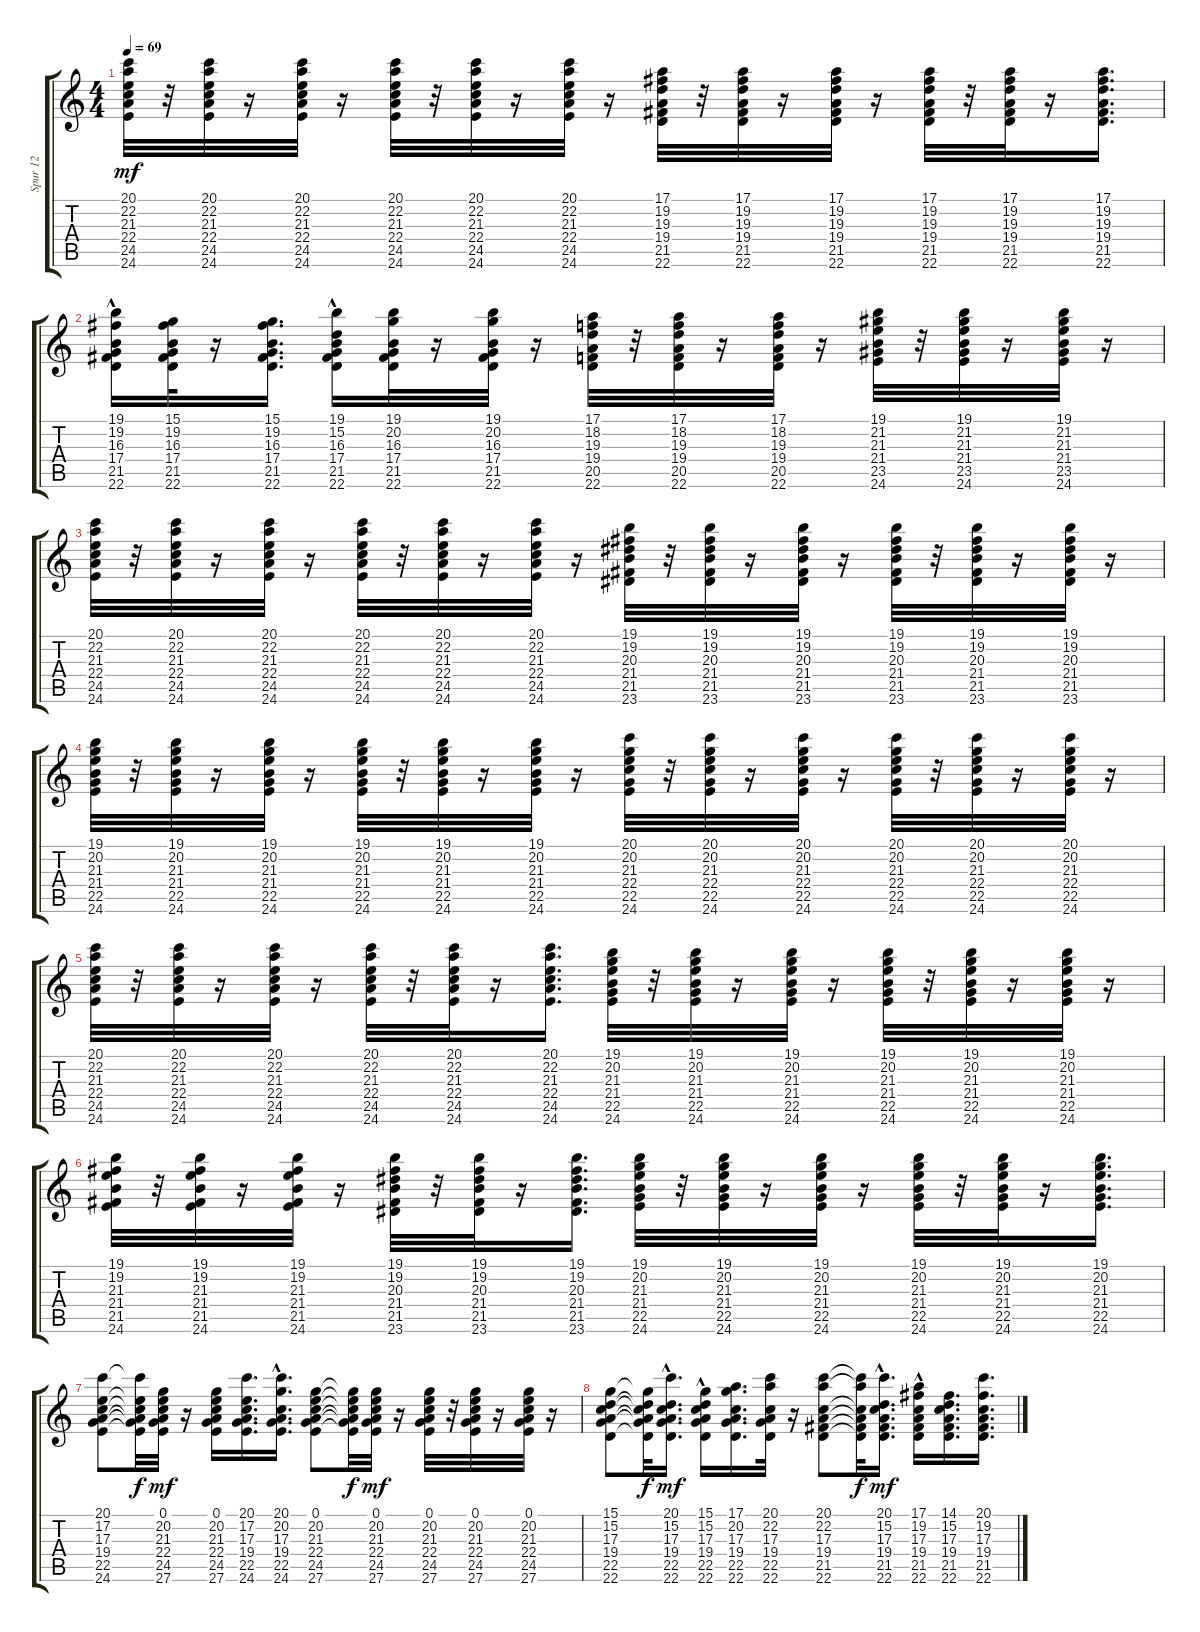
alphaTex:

\track ("Spur 12" "Spur 12") {instrument acousticgrandpiano}
\staff {score tabs}
\tuning (E4 B3 G3 D3 A2 E2) {hide}
\ts (4 4)
\tempo 69
\clef g2
\ks c
(20.1 22.2 21.3 22.4 24.5 24.6).32{dy mf} r.32 (20.1 22.2 21.3 22.4 24.5 24.6).32 r.16 (20.1 22.2 21.3 22.4 24.5 24.6).32 r.16 (20.1 22.2 21.3 22.4 24.5 24.6).32 r.32 (20.1 22.2 21.3 22.4 24.5 24.6).32 r.16 (20.1 22.2 21.3 22.4 24.5 24.6).32 r.16 (17.1 19.2 19.3 19.4 21.5 22.6).32 r.32 (17.1 19.2 19.3 19.4 21.5 22.6).32 r.16 (17.1 19.2 19.3 19.4 21.5 22.6).32 r.16 (17.1 19.2 19.3 19.4 21.5 22.6).32 r.32 (17.1 19.2 19.3 19.4 21.5 22.6).32 r.16 (17.1 19.2 19.3 19.4 21.5 22.6).16{d} |
(19.1{hac} 19.2 16.3 17.4 21.5 22.6).16 (15.1 19.2 16.3 17.4 21.5 22.6).32 r.16 (15.1 19.2 16.3 17.4 21.5 22.6).16{d} (19.1 15.2{hac} 16.3 17.4 21.5 22.6).16 (19.1 20.2 16.3 17.4 21.5 22.6).32 r.16 (19.1 20.2 16.3 17.4 21.5 22.6).32 r.16 (17.1 18.2 19.3 19.4 20.5 22.6).32 r.32 (17.1 18.2 19.3 19.4 20.5 22.6).32 r.16 (17.1 18.2 19.3 19.4 20.5 22.6).32 r.16 (19.1 21.2 21.3 21.4 23.5 24.6).32 r.32 (19.1 21.2 21.3 21.4 23.5 24.6).32 r.16 (19.1 21.2 21.3 21.4 23.5 24.6).32 r.16 |
(20.1 22.2 21.3 22.4 24.5 24.6).32 r.32 (20.1 22.2 21.3 22.4 24.5 24.6).32 r.16 (20.1 22.2 21.3 22.4 24.5 24.6).32 r.16 (20.1 22.2 21.3 22.4 24.5 24.6).32 r.32 (20.1 22.2 21.3 22.4 24.5 24.6).32 r.16 (20.1 22.2 21.3 22.4 24.5 24.6).32 r.16 (19.1 19.2 20.3 21.4 21.5 23.6).32 r.32 (19.1 19.2 20.3 21.4 21.5 23.6).32 r.16 (19.1 19.2 20.3 21.4 21.5 23.6).32 r.16 (19.1 19.2 20.3 21.4 21.5 23.6).32 r.32 (19.1 19.2 20.3 21.4 21.5 23.6).32 r.16 (19.1 19.2 20.3 21.4 21.5 23.6).32 r.16 |
(19.1 20.2 21.3 21.4 22.5 24.6).32 r.32 (19.1 20.2 21.3 21.4 22.5 24.6).32 r.16 (19.1 20.2 21.3 21.4 22.5 24.6).32 r.16 (19.1 20.2 21.3 21.4 22.5 24.6).32 r.32 (19.1 20.2 21.3 21.4 22.5 24.6).32 r.16 (19.1 20.2 21.3 21.4 22.5 24.6).32 r.16 (20.1 20.2 21.3 22.4 22.5 24.6).32 r.32 (20.1 20.2 21.3 22.4 22.5 24.6).32 r.16 (20.1 20.2 21.3 22.4 22.5 24.6).32 r.16 (20.1 20.2 21.3 22.4 22.5 24.6).32 r.32 (20.1 20.2 21.3 22.4 22.5 24.6).32 r.16 (20.1 20.2 21.3 22.4 22.5 24.6).32 r.16 |
(20.1 22.2 21.3 22.4 24.5 24.6).32 r.32 (20.1 22.2 21.3 22.4 24.5 24.6).32 r.16 (20.1 22.2 21.3 22.4 24.5 24.6).32 r.16 (20.1 22.2 21.3 22.4 24.5 24.6).32 r.32 (20.1 22.2 21.3 22.4 24.5 24.6).32 r.16 (20.1 22.2 21.3 22.4 24.5 24.6).16{d} (19.1 20.2 21.3 21.4 22.5 24.6).32 r.32 (19.1 20.2 21.3 21.4 22.5 24.6).32 r.16 (19.1 20.2 21.3 21.4 22.5 24.6).32 r.16 (19.1 20.2 21.3 21.4 22.5 24.6).32 r.32 (19.1 20.2 21.3 21.4 22.5 24.6).32 r.16 (19.1 20.2 21.3 21.4 22.5 24.6).32 r.16 |
(19.1 19.2 21.3 21.4 21.5 24.6).32 r.32 (19.1 19.2 21.3 21.4 21.5 24.6).32 r.16 (19.1 19.2 21.3 21.4 21.5 24.6).32 r.16 (19.1 19.2 20.3 21.4 21.5 23.6).32 r.32 (19.1 19.2 20.3 21.4 21.5 23.6).32 r.16 (19.1 19.2 20.3 21.4 21.5 23.6).16{d} (19.1 20.2 21.3 21.4 22.5 24.6).32 r.32 (19.1 20.2 21.3 21.4 22.5 24.6).32 r.16 (19.1 20.2 21.3 21.4 22.5 24.6).32 r.16 (19.1 20.2 21.3 21.4 22.5 24.6).32 r.32 (19.1 20.2 21.3 21.4 22.5 24.6).32 r.16 (19.1 20.2 21.3 21.4 22.5 24.6).16{d} |
(20.1 17.2 17.3 19.4 22.5 24.6).8 (20.1{t} 17.2{t} 17.3{t} 19.4{t} 22.5{t} 24.6{t}).32{dy f} (0.1 20.2 21.3 22.4 24.5 27.6).32{dy mf} r.16 (0.1 20.2 21.3 22.4 24.5 27.6).16 (20.1 17.2 17.3 19.4 22.5 24.6).16{d} (20.1{hac} 20.2 17.3 19.4 22.5 24.6).16{d} (0.1 20.2 21.3 22.4 24.5 27.6).8 (0.1{t} 20.2{t} 21.3{t} 22.4{t} 24.5{t} 27.6{t}).32{dy f} (0.1 20.2 21.3 22.4 24.5 27.6).32{dy mf} r.16 (0.1 20.2 21.3 22.4 24.5 27.6).32 r.32 (0.1 20.2 21.3 22.4 24.5 27.6).32 r.16 (0.1 20.2 21.3 22.4 24.5 27.6).32 r.16 |
(15.1 15.2 17.3 19.4 22.5 22.6).8 (15.1{t} 15.2{t} 17.3{t} 19.4{t} 22.5{t} 22.6{t}).32{dy f} (20.1{hac} 15.2 17.3 19.4 22.5 22.6).16{d dy mf} (15.1 15.2{hac} 17.3 19.4 22.5 22.6).16 (17.1 20.2 17.3 19.4 22.5 22.6).16{d} (20.1 22.2 17.3 19.4 22.5 22.6).32 r.16 (20.1 22.2 17.3 19.4 21.5 22.6).8 (20.1{t} 22.2{t} 17.3{t} 19.4{t} 21.5{t} 22.6{t}).32{dy f} (20.1{hac} 15.2 17.3 19.4 21.5 22.6).16{d dy mf} (17.1{hac} 19.2 17.3 19.4 21.5 22.6).16 (14.1 15.2 17.3 19.4 21.5 22.6).16{d} (20.1 19.2 17.3 19.4 21.5 22.6).16{d}
